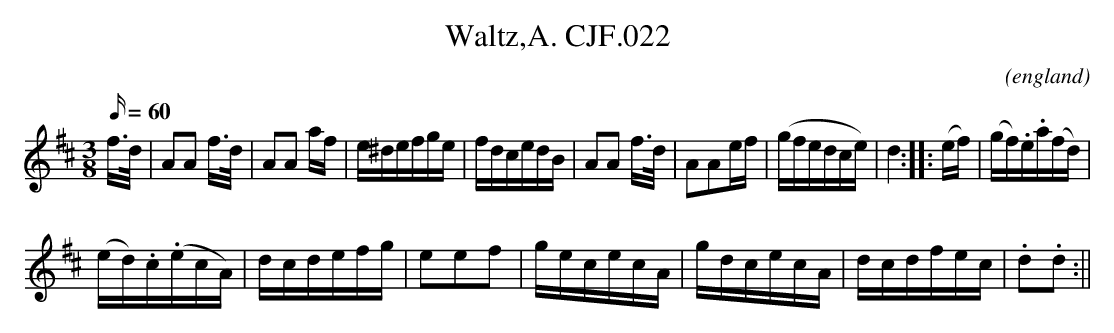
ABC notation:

X:1
T:Waltz,A. CJF.022
O:england
M:3/8
L:1/16
Q:60
C:
K:D
f>d|A2A2 f>d|A2A2 af|e^defge|fdcedB|A2A2 f>d|A2A2ef|\
(gfedce)|d4:|:(ef)|(gf).e.a(fd)|
(ed).c(.ecA)|dcdefg|e2e2f2|gececA|gdcecA|dcdfec|.d2.d2:||
